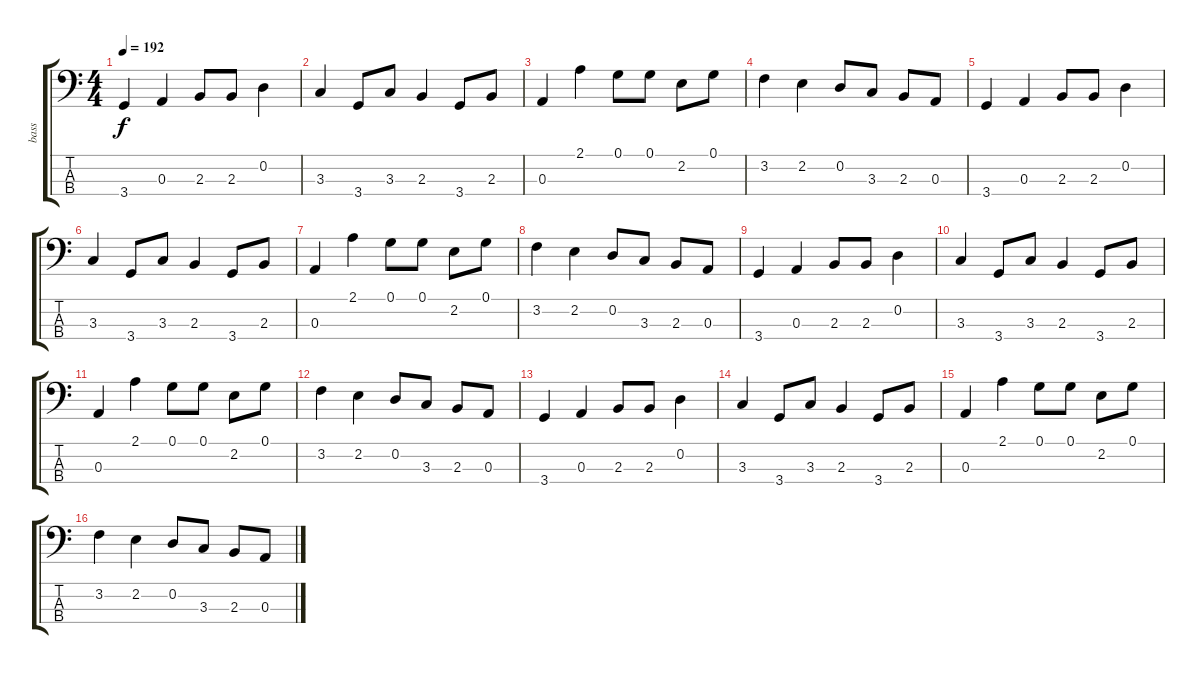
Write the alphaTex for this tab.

\track ("bass" "bass") {instrument electricbassfinger}
\staff {score tabs}
\tuning (G2 D2 A1 E1) {hide}
\ts (4 4)
\tempo 192
\clef f4
\ks c
3.4.4{dy f} 0.3.4 2.3.8 2.3.8 0.2.4 |
3.3.4 3.4.8 3.3.8 2.3.4 3.4.8 2.3.8 |
0.3.4 2.1.4 0.1.8 0.1.8 2.2.8 0.1.8 |
3.2.4 2.2.4 0.2.8 3.3.8 2.3.8 0.3.8 |
3.4.4 0.3.4 2.3.8 2.3.8 0.2.4 |
3.3.4 3.4.8 3.3.8 2.3.4 3.4.8 2.3.8 |
0.3.4 2.1.4 0.1.8 0.1.8 2.2.8 0.1.8 |
3.2.4 2.2.4 0.2.8 3.3.8 2.3.8 0.3.8 |
3.4.4 0.3.4 2.3.8 2.3.8 0.2.4 |
3.3.4 3.4.8 3.3.8 2.3.4 3.4.8 2.3.8 |
0.3.4 2.1.4 0.1.8 0.1.8 2.2.8 0.1.8 |
3.2.4 2.2.4 0.2.8 3.3.8 2.3.8 0.3.8 |
3.4.4 0.3.4 2.3.8 2.3.8 0.2.4 |
3.3.4 3.4.8 3.3.8 2.3.4 3.4.8 2.3.8 |
0.3.4 2.1.4 0.1.8 0.1.8 2.2.8 0.1.8 |
3.2.4 2.2.4 0.2.8 3.3.8 2.3.8 0.3.8
